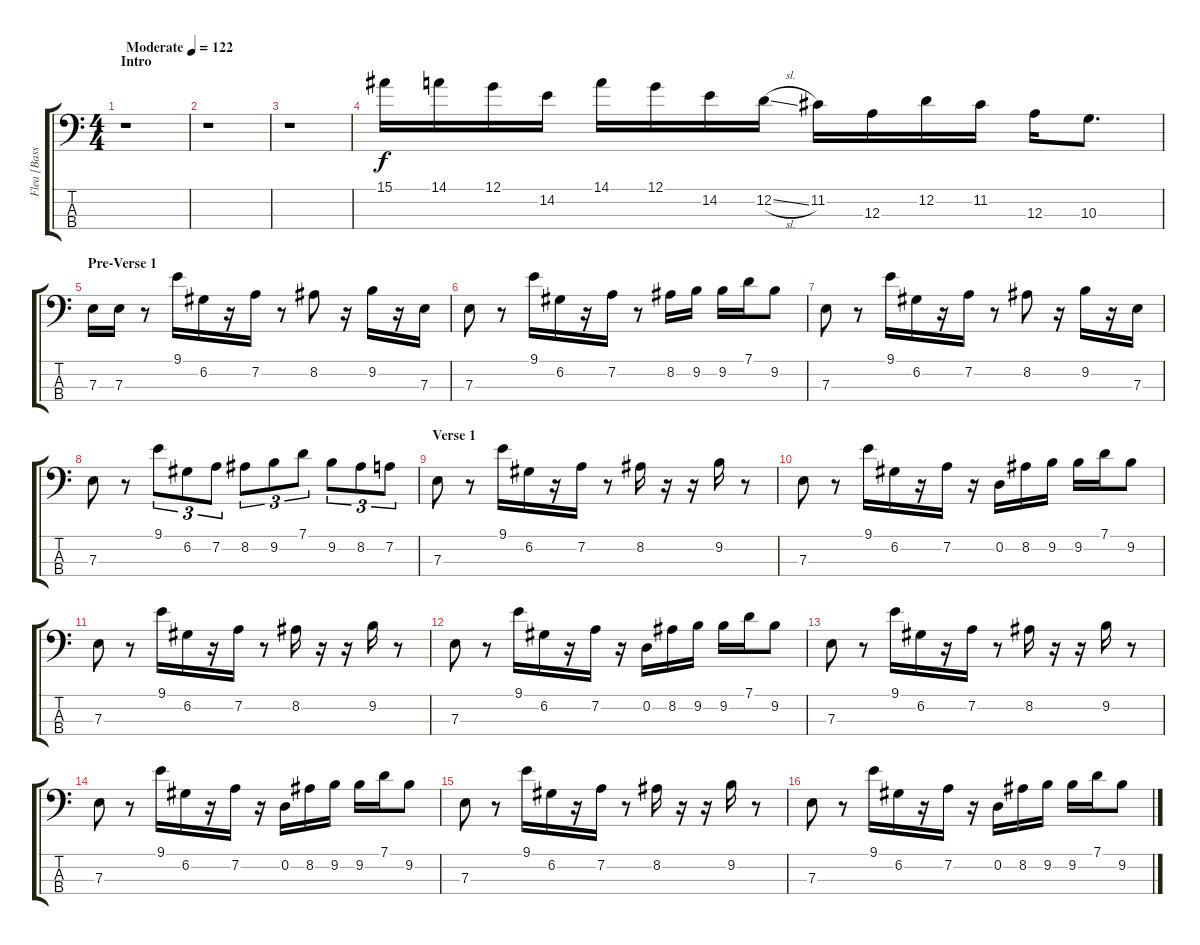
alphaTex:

\track ("Flea [Bass]" "Flea [Bass") {instrument electricbassfinger}
\staff {score tabs}
\tuning (G2 D2 A1 E1) {hide}
\ts (4 4)
\section ("" "Intro")
\tempo (122 "Moderate")
\clef f4
\ks c
r.1{dy f instrument electricbassfinger} |
r.1 |
r.1 |
15.1.16 14.1.16 12.1.16 14.2.16 14.1.16 12.1.16 14.2.16 12.2{sl}.16 11.2.16 12.3.16 12.2.16 11.2.16 12.3.16 10.3.8{d} |
\section ("" "Pre-Verse 1")
7.3.16 7.3.16 r.8 9.1.16 6.2.16 r.16 7.2.16 r.8 8.2.8 r.16 9.2.16 r.16 7.3.16 |
7.3.8 r.8 9.1.16 6.2.16 r.16 7.2.16 r.8 8.2.16 9.2.16 9.2.16 7.1.16 9.2.8 |
7.3.8 r.8 9.1.16 6.2.16 r.16 7.2.16 r.8 8.2.8 r.16 9.2.16 r.16 7.3.16 |
7.3.8 r.8 9.1.8{tu (3 2)} 6.2.8{tu (3 2)} 7.2.8{tu (3 2)} 8.2.8{tu (3 2)} 9.2.8{tu (3 2)} 7.1.8{tu (3 2)} 9.2.8{tu (3 2)} 8.2.8{tu (3 2)} 7.2.8{tu (3 2)} |
\section ("" "Verse 1")
7.3.8 r.8 9.1.16 6.2.16 r.16 7.2.16 r.8 8.2.16 r.16 r.16 9.2.16 r.8 |
7.3.8 r.8 9.1.16 6.2.16 r.16 7.2.16 r.16 0.2.16 8.2.16 9.2.16 9.2.16 7.1.16 9.2.8 |
7.3.8 r.8 9.1.16 6.2.16 r.16 7.2.16 r.8 8.2.16 r.16 r.16 9.2.16 r.8 |
7.3.8 r.8 9.1.16 6.2.16 r.16 7.2.16 r.16 0.2.16 8.2.16 9.2.16 9.2.16 7.1.16 9.2.8 |
7.3.8 r.8 9.1.16 6.2.16 r.16 7.2.16 r.8 8.2.16 r.16 r.16 9.2.16 r.8 |
7.3.8 r.8 9.1.16 6.2.16 r.16 7.2.16 r.16 0.2.16 8.2.16 9.2.16 9.2.16 7.1.16 9.2.8 |
7.3.8 r.8 9.1.16 6.2.16 r.16 7.2.16 r.8 8.2.16 r.16 r.16 9.2.16 r.8 |
7.3.8 r.8 9.1.16 6.2.16 r.16 7.2.16 r.16 0.2.16 8.2.16 9.2.16 9.2.16 7.1.16 9.2.8
